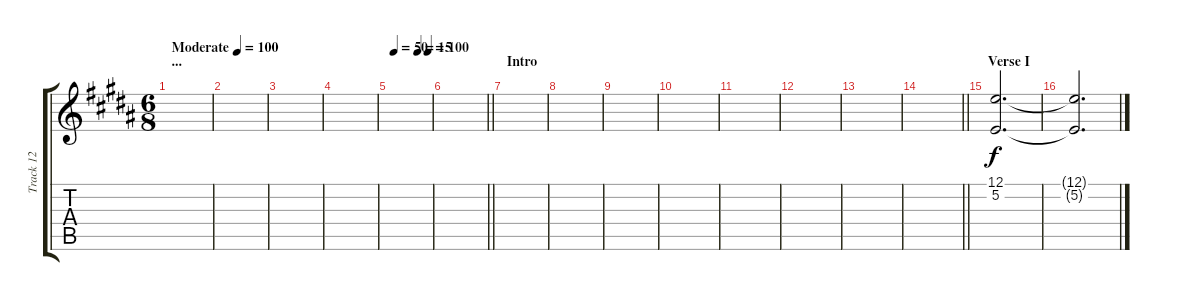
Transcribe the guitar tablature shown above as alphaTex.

\track ("Track 12" "Track 12") {instrument tubularbells}
\staff {score tabs}
\tuning (E4 B3 G3 D3 A2 E2) {hide}
\ts (6 8)
\section ("" "...")
\tempo (100 "Moderate")
\clef g2
\ks b
|
|
|
|
\tempo (50 0.08333333333333333)
\tempo (15 0.6666666666666666)
\tempo (100 0.9166666666666666)
|
\barLineRight lightlight
|
\section ("" "Intro")
|
|
|
|
|
|
|
\barLineRight lightlight
|
\section ("" "Verse I")
(12.1 5.2).2{d} |
(12.1{t} 5.2{t}).2{d dy f}
